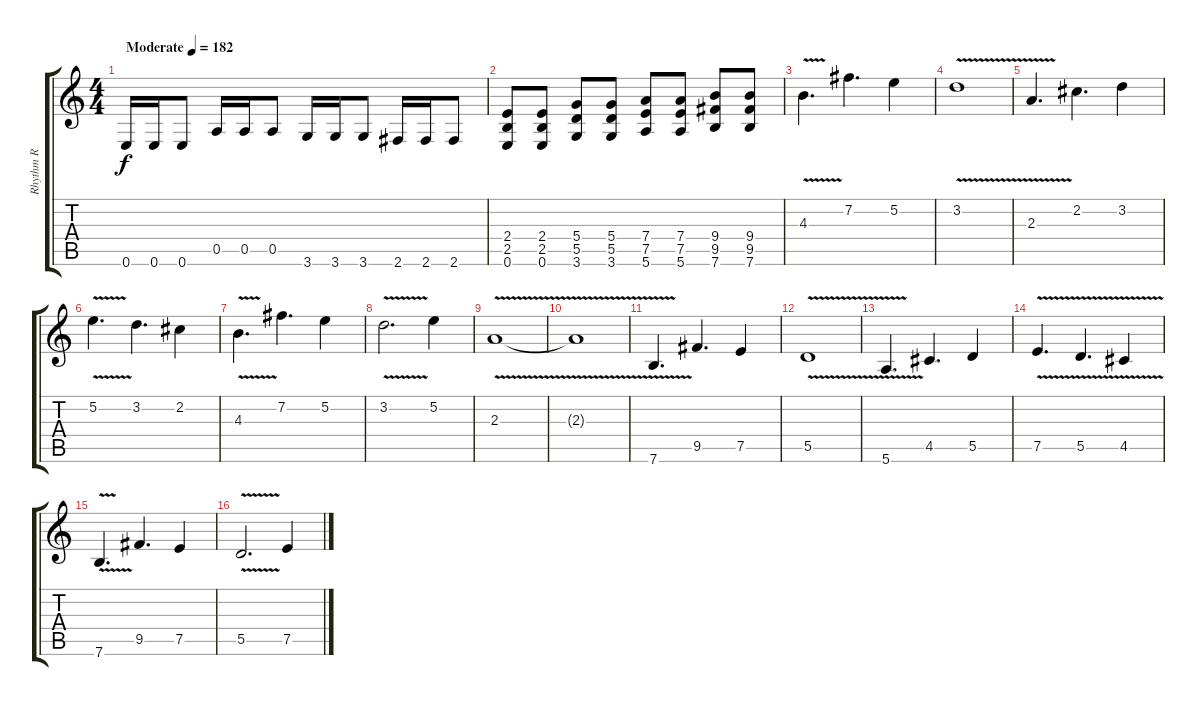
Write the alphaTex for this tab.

\track ("Rhythm R" "Rhythm R") {instrument distortionguitar}
\staff {score tabs}
\tuning (E4 B3 G3 D3 A2 E2) {hide}
\ts (4 4)
\tempo (182 "Moderate")
\clef g2
\ks c
0.6.16{dy f instrument distortionguitar} 0.6.16 0.6.8 0.5.16 0.5.16 0.5.8 3.6.16 3.6.16 3.6.8 2.6.16 2.6.16 2.6.8 |
(2.4 2.5 0.6).8 (2.4 2.5 0.6).8 (5.4 5.5 3.6).8 (5.4 5.5 3.6).8 (7.4 7.5 5.6).8 (7.4 7.5 5.6).8 (9.4 9.5 7.6).8 (9.4 9.5 7.6).8 |
4.3{v}.4{d} 7.2.4{d} 5.2.4 |
3.2{v}.1 |
2.3{v}.4{d} 2.2.4{d} 3.2.4 |
5.2{v}.4{d} 3.2.4{d} 2.2.4 |
4.3{v}.4{d} 7.2.4{d} 5.2.4 |
3.2{v}.2{d} 5.2.4 |
2.3{v}.1 |
2.3{t}.1 |
7.6{v}.4{d} 9.5.4{d} 7.5.4 |
5.5{v}.1 |
5.6{v}.4{d} 4.5.4{d} 5.5.4 |
7.5{v}.4{d} 5.5{v}.4{d} 4.5{v}.4 |
7.6{v}.4{d} 9.5.4{d} 7.5.4 |
5.5{v}.2{d} 7.5.4
